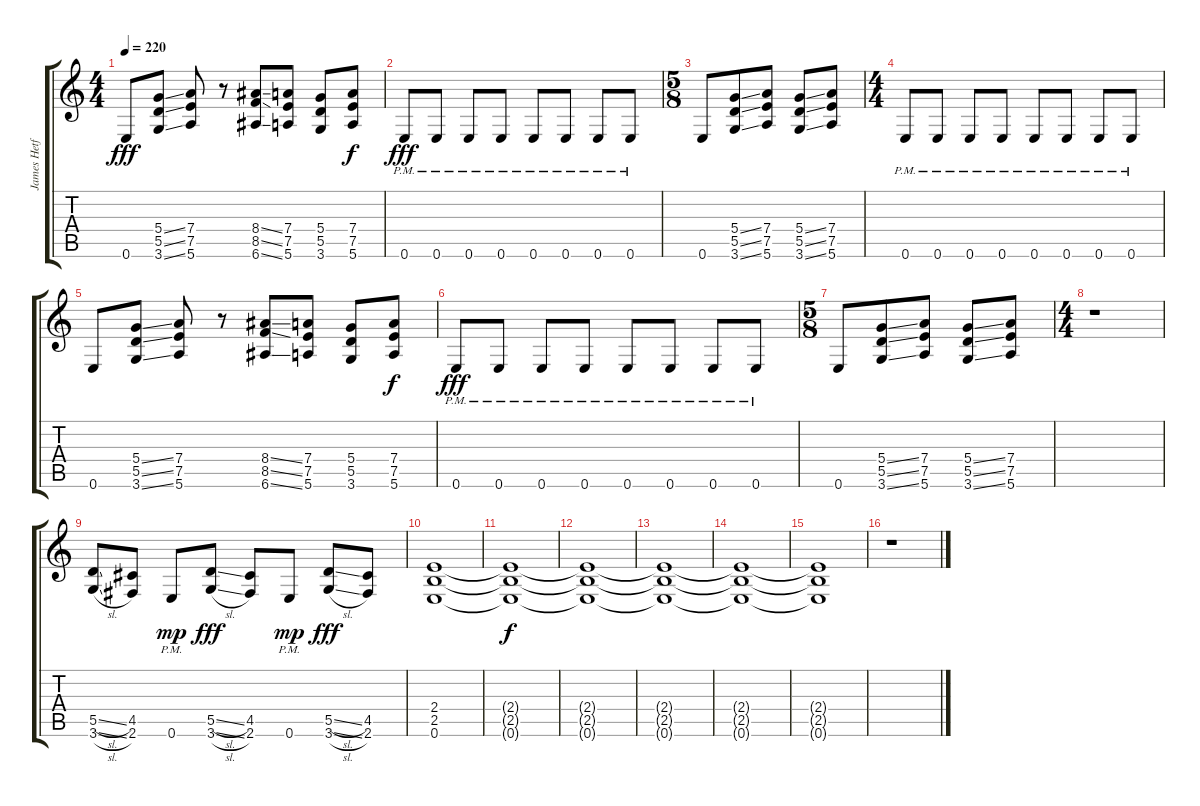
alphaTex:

\track ("James Hetfield" "James Hetf") {instrument distortionguitar}
\staff {score tabs}
\tuning (E4 B3 G3 D3 A2 E2) {hide}
\ts (4 4)
\tempo 220
\clef g2
\ks c
0.6.8{dy fff} (5.4{ss} 5.5{ss} 3.6{ss}).8 (7.4 7.5 5.6).8 r.8 (8.4{ss} 8.5{ss} 6.6{ss}).8 (7.4 7.5 5.6).8 (5.4 5.5 3.6).8 (7.4 7.5 5.6).8{dy f} |
0.6{pm}.8{dy fff} 0.6{pm}.8 0.6{pm}.8 0.6{pm}.8 0.6{pm}.8 0.6{pm}.8 0.6{pm}.8 0.6{pm}.8 |
\ts (5 8)
0.6.8 (5.4{ss} 5.5{ss} 3.6{ss}).8 (7.4 7.5 5.6).8 (5.4{ss} 5.5{ss} 3.6{ss}).8 (7.4 7.5 5.6).8 |
\ts (4 4)
0.6{pm}.8 0.6{pm}.8 0.6{pm}.8 0.6{pm}.8 0.6{pm}.8 0.6{pm}.8 0.6{pm}.8 0.6{pm}.8 |
0.6.8 (5.4{ss} 5.5{ss} 3.6{ss}).8 (7.4 7.5 5.6).8 r.8 (8.4{ss} 8.5{ss} 6.6{ss}).8 (7.4 7.5 5.6).8 (5.4 5.5 3.6).8 (7.4 7.5 5.6).8{dy f} |
0.6{pm}.8{dy fff} 0.6{pm}.8 0.6{pm}.8 0.6{pm}.8 0.6{pm}.8 0.6{pm}.8 0.6{pm}.8 0.6{pm}.8 |
\ts (5 8)
0.6.8 (5.4{ss} 5.5{ss} 3.6{ss}).8 (7.4 7.5 5.6).8 (5.4{ss} 5.5{ss} 3.6{ss}).8 (7.4 7.5 5.6).8 |
\ts (4 4)
r.1 |
(5.5{sl} 3.6{sl}).8 (4.5 2.6).8 0.6{pm}.8{dy mp} (5.5{sl} 3.6{sl}).8{dy fff} (4.5 2.6).8 0.6{pm}.8{dy mp} (5.5{sl} 3.6{sl}).8{dy fff} (4.5 2.6).8 |
(2.4 2.5 0.6).1{volume 9} |
(2.4{t} 2.5{t} 0.6{t}).1{dy f} |
(2.4{t} 2.5{t} 0.6{t}).1 |
(2.4{t} 2.5{t} 0.6{t}).1 |
(2.4{t} 2.5{t} 0.6{t}).1{volume 1} |
(2.4{t} 2.5{t} 0.6{t}).1 |
r.1
